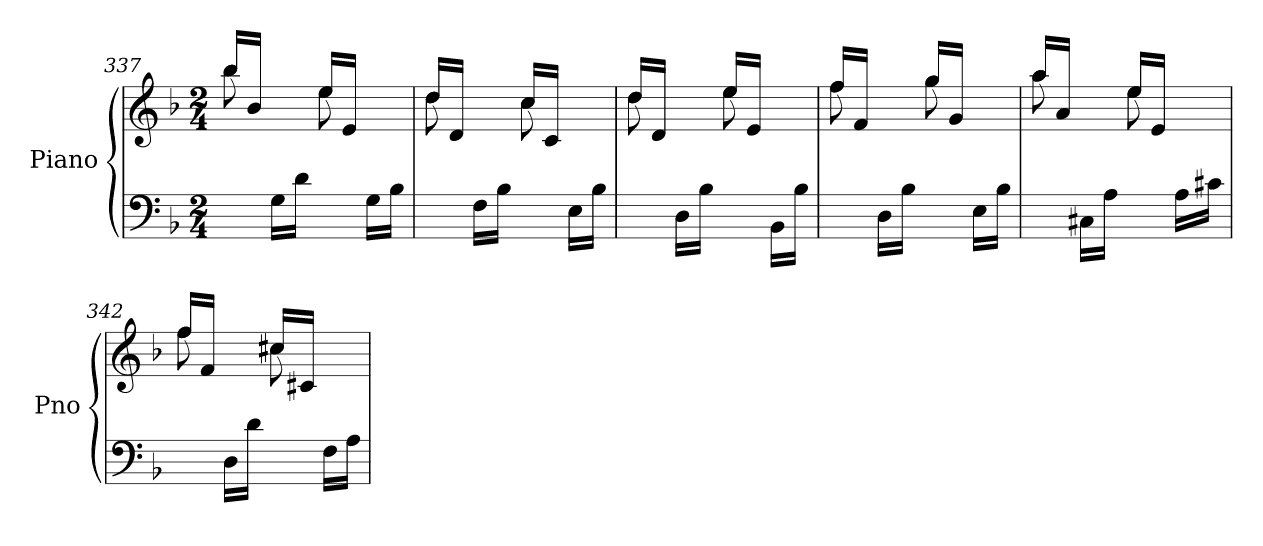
**kern	**kern
*part1	*part1
*staff2	*staff1
*I"Piano	*
*I'Pno	*
*clefF4	*clefG2
*k[b-]	*k[b-]
*M2/4	*M2/4
=337	=337
*	*^
8ryy	16bb-/LL	8bb-\
.	16b-/JJ	.
16G\LL	8ryy	8ryy
16d\JJ	.	.
8ryy	16ee/LL	8ee\
.	16e/JJ	.
16G\LL	8ryy	8ryy
16B-\JJ	.	.
=338	=338	=338
8ryy	16dd/LL	8dd\
.	16d/JJ	.
16F\LL	8ryy	8ryy
16B-\JJ	.	.
8ryy	16cc/LL	8cc\
.	16c/JJ	.
16E\LL	8ryy	8ryy
16B-\JJ	.	.
!!LO:LB:g=z	!!
=339	=339	=339
8ryy	16dd/LL	8dd\
.	16d/JJ	.
16D\LL	8ryy	8ryy
16B-\JJ	.	.
8ryy	16ee/LL	8ee\
.	16e/JJ	.
16BB-\LL	8ryy	8ryy
16B-\JJ	.	.
=340	=340	=340
8ryy	16ff/LL	8ff\
.	16f/JJ	.
16D\LL	8ryy	8ryy
16B-\JJ	.	.
8ryy	16gg/LL	8gg\
.	16g/JJ	.
16E\LL	8ryy	8ryy
16B-\JJ	.	.
=341	=341	=341
8ryy	16aa/LL	8aa\
.	16a/JJ	.
16C#X\LL	8ryy	8ryy
16A\JJ	.	.
8ryy	16ee/LL	8ee\
.	16e/JJ	.
16A\LL	8ryy	8ryy
16c#X\JJ	.	.
=342	=342	=342
8ryy	16ff/LL	8ff\
.	16f/JJ	.
16D\LL	8ryy	8ryy
16d\JJ	.	.
8ryy	16cc#X/LL	8cc#\
.	16c#X/JJ	.
16F\LL	8ryy	8ryy
16A\JJ	.	.
*	*v	*v
=	=
*-	*-
